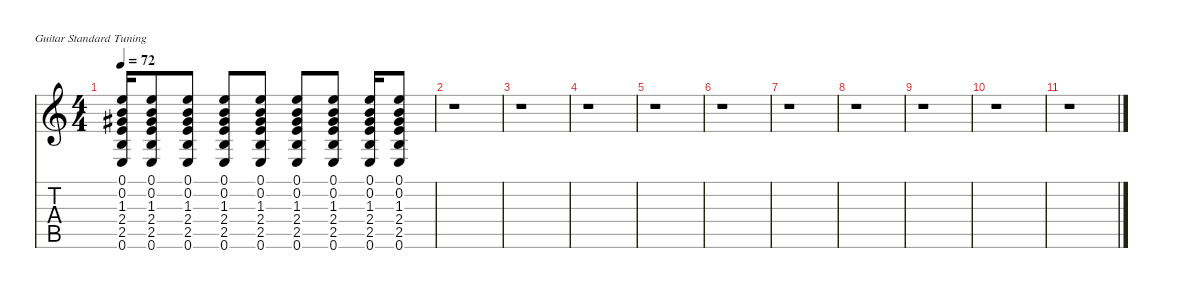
\defaultSystemsLayout 4
\hideDynamics
\bracketExtendMode nobrackets
\singleTrackTrackNamePolicy hidden
\multiTrackTrackNamePolicy hidden
\otherSystemsTrackNameOrientation horizontal
\track ("Guitar" "s.guit.") {mute instrument acousticguitarsteel}
\staff {score tabs}
\tuning (E4 B3 G3 D3 A2 E2)
\ts (4 4)
\tempo 72
\clef g2
\ks c
(0.1 0.2 1.3{acc #} 2.4 2.5 0.6).16{dy f beam Up} (0.1 0.2 1.3{acc #} 2.4 2.5 0.6).8{beam Up} (0.1 0.2 1.3{acc #} 2.4 2.5 0.6).8{beam Up} (0.1 0.2 1.3{acc #} 2.4 2.5 0.6).8{beam Up} (0.1 0.2 1.3{acc #} 2.4 2.5 0.6).8{beam Up} (0.1 0.2 1.3{acc #} 2.4 2.5 0.6).8{beam Up} (0.1 0.2 1.3{acc #} 2.4 2.5 0.6).8{beam Up} (0.1 0.2 1.3{acc #} 2.4 2.5 0.6).16{beam Up} (0.1 0.2 1.3{acc #} 2.4 2.5 0.6).8{beam Up} |
r.1{beam Down} |
r.1{beam Down} |
r.1{beam Down} |
r.1{beam Down} |
r.1{beam Down} |
r.1{beam Down} |
r.1{beam Down} |
r.1{beam Down} |
r.1{beam Down} |
r.1{beam Down}
